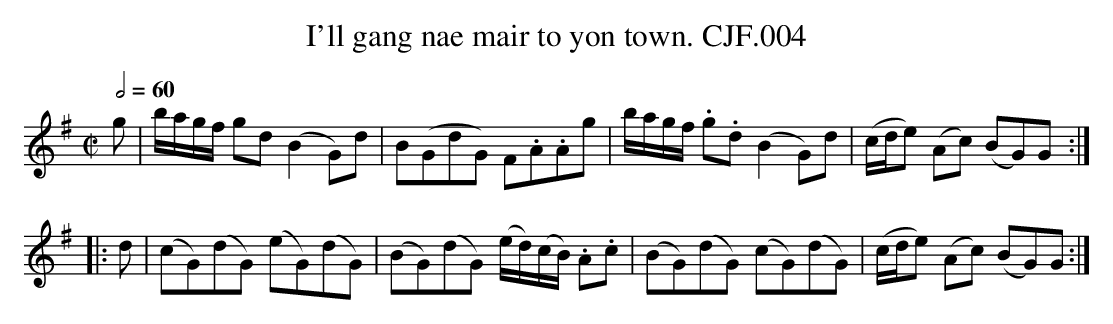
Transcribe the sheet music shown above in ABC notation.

X:1
T:I'll gang nae mair to yon town. CJF.004
M:C|
L:1/8
Q:2/4=60
K:G
g|b/a/g/f/ gd(B2G)d|B(GdG) F.A.Ag|b/a/g/f/ .g.d(B2G)d|\
(c/d/e) (Ac) (BG)G:|
|:d|(cG)(dG) (eG)(dG)|(BG)(dG) (e/d/)(c/B/) .A.c|\
(BG)(dG) (cG)(dG)|(c/d/e) (Ac) (BG)G:|
